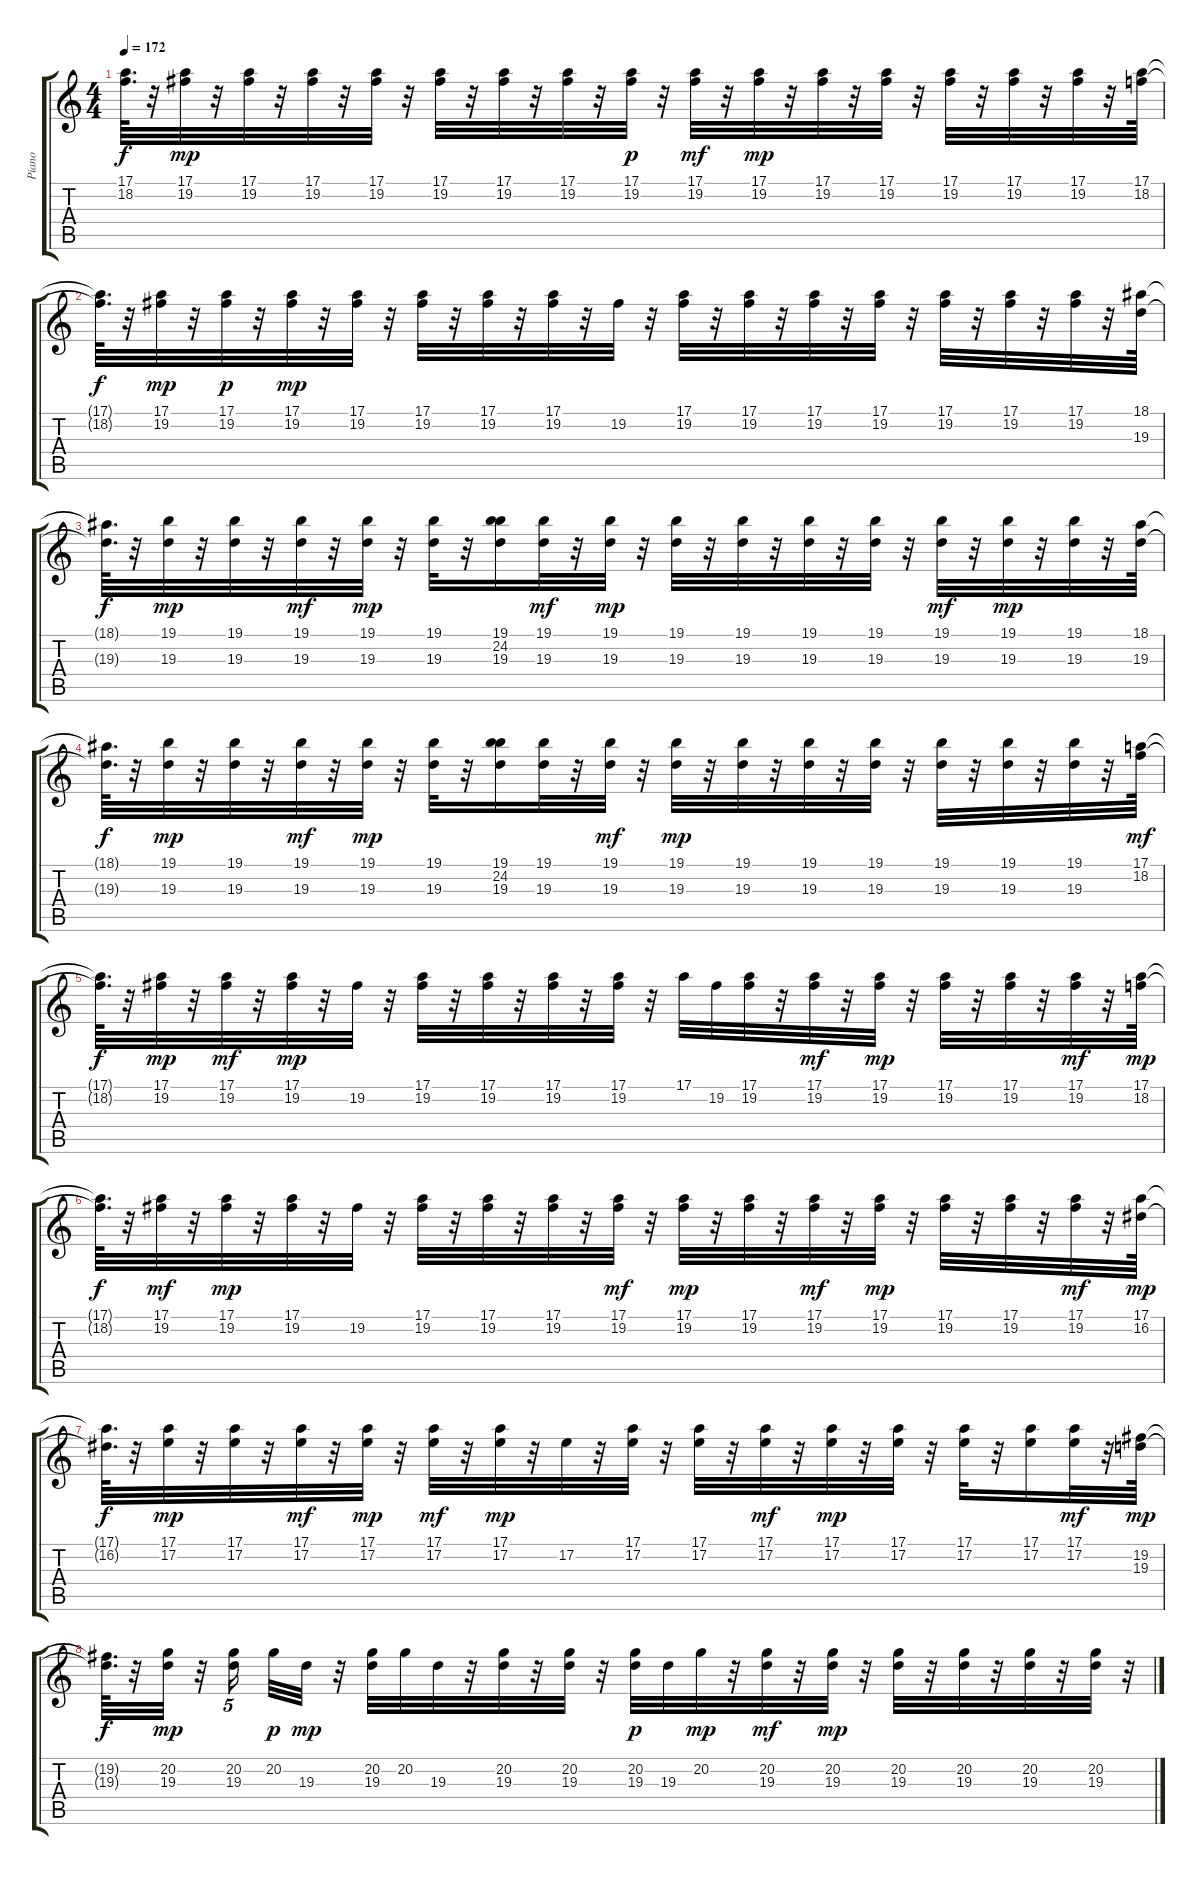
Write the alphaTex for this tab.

\track ("Piano" "Piano") {instrument violin}
\staff {score tabs}
\tuning (E4 B3 G3 D3 A2 E2) {hide}
\ts (4 4)
\tempo 172
\clef g2
\ks c
(17.1{t} 18.2{t}).64{d dy f} r.32 (17.1 19.2).32{dy mp} r.32 (17.1 19.2).32 r.32 (17.1 19.2).32 r.32 (17.1 19.2).32 r.32 (17.1 19.2).32 r.32 (17.1 19.2).32 r.32 (17.1 19.2).32 r.32 (17.1 19.2).32{dy p} r.32 (17.1 19.2).32{dy mf} r.32 (17.1 19.2).32{dy mp} r.32 (17.1 19.2).32 r.32 (17.1 19.2).32 r.32 (17.1 19.2).32 r.32 (17.1 19.2).32 r.32 (17.1 19.2).32 r.32 (17.1 18.2).64 |
(17.1{t} 18.2{t}).64{d dy f} r.32 (17.1 19.2).32{dy mp} r.32 (17.1 19.2).32{dy p} r.32 (17.1 19.2).32{dy mp} r.32 (17.1 19.2).32 r.32 (17.1 19.2).32 r.32 (17.1 19.2).32 r.32 (17.1 19.2).32 r.32 19.2.32 r.32 (17.1 19.2).32 r.32 (17.1 19.2).32 r.32 (17.1 19.2).32 r.32 (17.1 19.2).32 r.32 (17.1 19.2).32 r.32 (17.1 19.2).32 r.32 (17.1 19.2).32 r.32 (18.1 19.3).64 |
(18.1{t} 19.3{t}).64{d dy f} r.32 (19.1 19.3).32{dy mp} r.32 (19.1 19.3).32 r.32 (19.1 19.3).32{dy mf} r.32 (19.1 19.3).32{dy mp} r.32 (19.1 19.3).32 r.32 (19.1 24.2 19.3).16 (19.1 19.3).32{dy mf} r.32 (19.1 19.3).32{dy mp} r.32 (19.1 19.3).32 r.32 (19.1 19.3).32 r.32 (19.1 19.3).32 r.32 (19.1 19.3).32 r.32 (19.1 19.3).32{dy mf} r.32 (19.1 19.3).32{dy mp} r.32 (19.1 19.3).32 r.32 (18.1 19.3).64 |
(18.1{t} 19.3{t}).64{d dy f} r.32 (19.1 19.3).32{dy mp} r.32 (19.1 19.3).32 r.32 (19.1 19.3).32{dy mf} r.32 (19.1 19.3).32{dy mp} r.32 (19.1 19.3).32 r.32 (19.1 24.2 19.3).16 (19.1 19.3).32 r.32 (19.1 19.3).32{dy mf} r.32 (19.1 19.3).32{dy mp} r.32 (19.1 19.3).32 r.32 (19.1 19.3).32 r.32 (19.1 19.3).32 r.32 (19.1 19.3).32 r.32 (19.1 19.3).32 r.32 (19.1 19.3).32 r.32 (17.1 18.2).64{dy mf} |
(17.1{t} 18.2{t}).64{d dy f} r.32 (17.1 19.2).32{dy mp} r.32 (17.1 19.2).32{dy mf} r.32 (17.1 19.2).32{dy mp} r.32 19.2.32 r.32 (17.1 19.2).32 r.32 (17.1 19.2).32 r.32 (17.1 19.2).32 r.32 (17.1 19.2).32 r.32 17.1.32 19.2.32 (17.1 19.2).32 r.32 (17.1 19.2).32{dy mf} r.32 (17.1 19.2).32{dy mp} r.32 (17.1 19.2).32 r.32 (17.1 19.2).32 r.32 (17.1 19.2).32{dy mf} r.32 (17.1 18.2).64{dy mp} |
(17.1{t} 18.2{t}).64{d dy f} r.32 (17.1 19.2).32{dy mf} r.32 (17.1 19.2).32{dy mp} r.32 (17.1 19.2).32 r.32 19.2.32 r.32 (17.1 19.2).32 r.32 (17.1 19.2).32 r.32 (17.1 19.2).32 r.32 (17.1 19.2).32{dy mf} r.32 (17.1 19.2).32{dy mp} r.32 (17.1 19.2).32 r.32 (17.1 19.2).32{dy mf} r.32 (17.1 19.2).32{dy mp} r.32 (17.1 19.2).32 r.32 (17.1 19.2).32 r.32 (17.1 19.2).32{dy mf} r.32 (17.1 16.2).64{dy mp} |
(17.1{t} 16.2{t}).64{d dy f} r.32 (17.1 17.2).32{dy mp} r.32 (17.1 17.2).32 r.32 (17.1 17.2).32{dy mf} r.32 (17.1 17.2).32{dy mp} r.32 (17.1 17.2).32{dy mf} r.32 (17.1 17.2).32{dy mp} r.32 17.2.32 r.32 (17.1 17.2).32 r.32 (17.1 17.2).32 r.32 (17.1 17.2).32{dy mf} r.32 (17.1 17.2).32{dy mp} r.32 (17.1 17.2).32 r.32 (17.1 17.2).32 r.32 (17.1 17.2).16 (17.1 17.2).32{dy mf} r.32 (19.2 19.3).64{dy mp} |
(19.2{t} 19.3{t}).64{d dy f} r.32 (20.2 19.3).32{dy mp} r.32 (20.2 19.3).16{tu (5 4) beam splitsecondary} 20.2.32{dy p} 19.3.32{dy mp} r.32 (20.2 19.3).32 20.2.32 19.3.32 r.32 (20.2 19.3).32 r.32 (20.2 19.3).32 r.32 (20.2 19.3).32{dy p} 19.3.32 20.2.32{dy mp} r.32 (20.2 19.3).32{dy mf} r.32 (20.2 19.3).32{dy mp} r.32 (20.2 19.3).32 r.32 (20.2 19.3).32 r.32 (20.2 19.3).32 r.32 (20.2 19.3).32 r.32{tu (3 2)}
